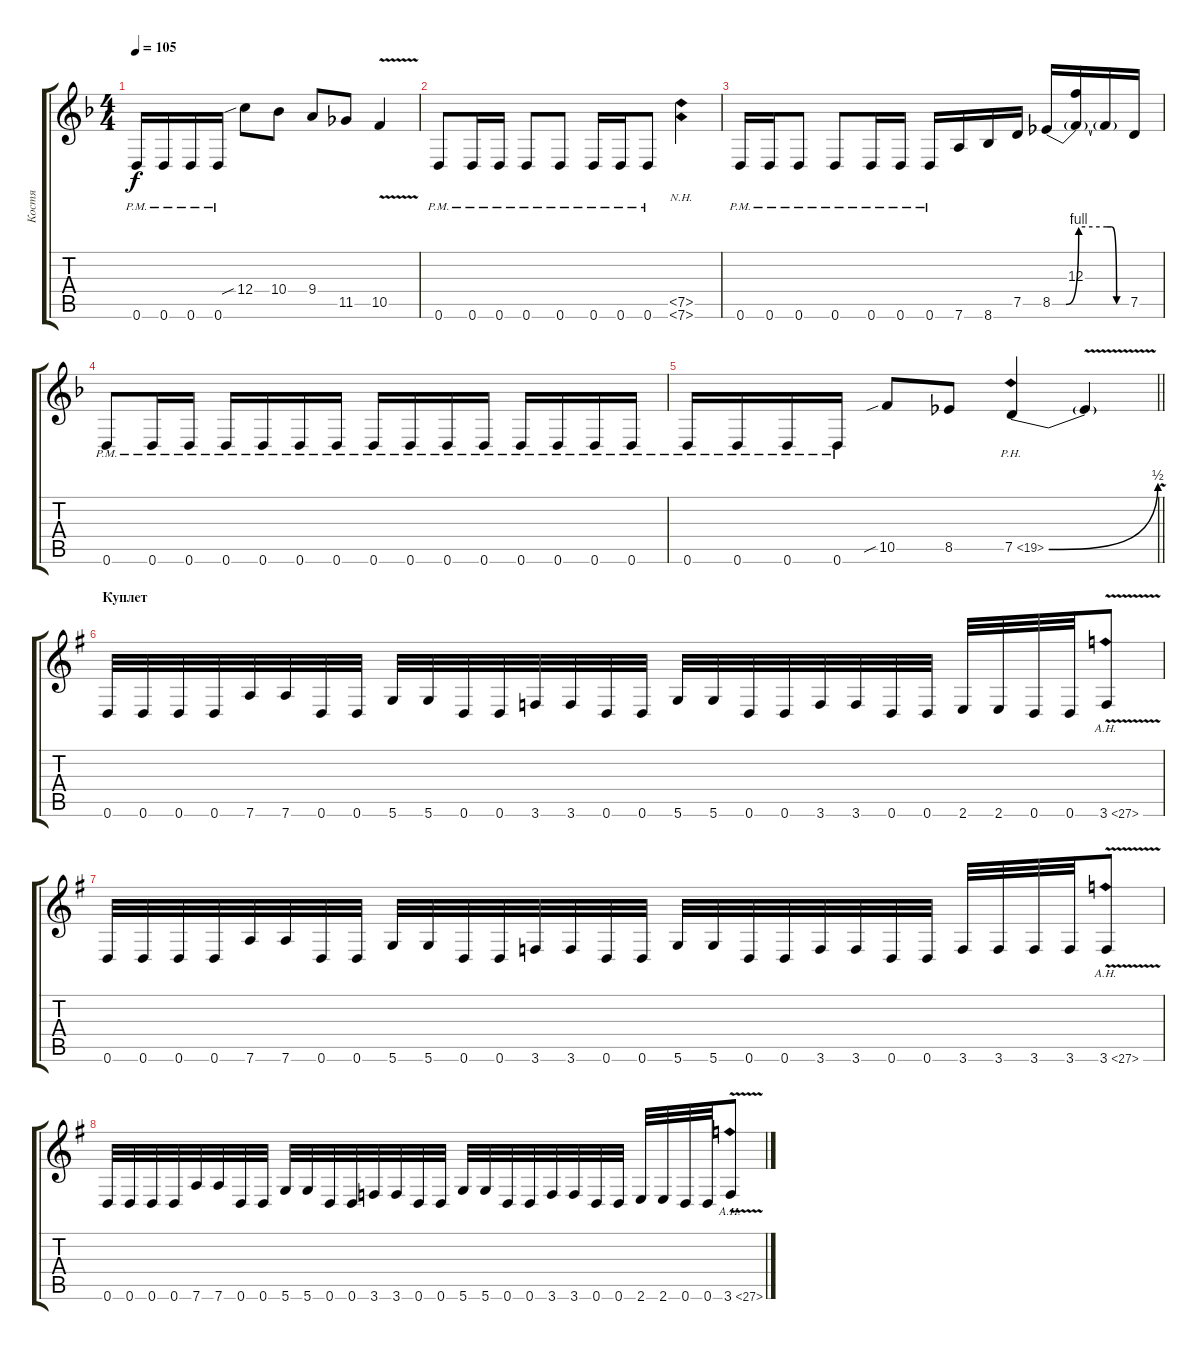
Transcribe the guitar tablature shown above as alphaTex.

\track ("Костя" "Костя") {instrument distortionguitar}
\staff {score tabs}
\tuning (D4 A3 F3 C3 G2 D2) {hide}
\ts (4 4)
\tempo 105
\clef g2
\ks dminor
0.6{pm}.16{dy f} 0.6{pm}.16 0.6{pm}.16 0.6{pm}.16 12.4{sib}.8 10.4.8 9.4.8 11.5.8 10.5{v}.4 |
0.6{pm}.8 0.6{pm}.16 0.6{pm}.16 0.6{pm}.8 0.6{pm}.8 0.6{pm}.16 0.6{pm}.16 0.6{pm}.8 (7.5{nh} 7.6{nh}).4 |
0.6{pm}.16 0.6{pm}.16 0.6{pm}.8 0.6{pm}.8 0.6{pm}.16 0.6{pm}.16 0.6{pm}.16 7.6.16 8.6.16 7.5.16 8.5{be (custom 0 0 15 0 29 4 60 4)}.16 (12.3 8.5{t}).16 8.5{be (custom 0 4 15 4 30 0 60 0) t}.16 7.5.16 |
0.6{pm}.8 0.6{pm}.16 0.6{pm}.16 0.6{pm}.16 0.6{pm}.16 0.6{pm}.16 0.6{pm}.16 0.6{pm}.16 0.6{pm}.16 0.6{pm}.16 0.6{pm}.16 0.6{pm}.16 0.6{pm}.16 0.6{pm}.16 0.6{pm}.16 |
\barLineRight lightlight
0.6{pm}.16 0.6{pm}.16 0.6{pm}.16 0.6{pm}.16 10.5{sib}.8 8.5.8 7.5{be (bend 0 0 60 2) ph 12}.4 7.5{v t}.4 |
\section ("" "Куплет")
\ks g
0.6.32 0.6.32 0.6.32 0.6.32 7.6.32 7.6.32 0.6.32 0.6.32 5.6.32 5.6.32 0.6.32 0.6.32 3.6.32 3.6.32 0.6.32 0.6.32 5.6.32 5.6.32 0.6.32 0.6.32 3.6.32 3.6.32 0.6.32 0.6.32 2.6.32 2.6.32 0.6.32 0.6.32 3.6{ah 24 v}.8 |
0.6.32 0.6.32 0.6.32 0.6.32 7.6.32 7.6.32 0.6.32 0.6.32 5.6.32 5.6.32 0.6.32 0.6.32 3.6.32 3.6.32 0.6.32 0.6.32 5.6.32 5.6.32 0.6.32 0.6.32 3.6.32 3.6.32 0.6.32 0.6.32 3.6.32 3.6.32 3.6.32 3.6.32 3.6{ah 24 v}.8 |
0.6.32 0.6.32 0.6.32 0.6.32 7.6.32 7.6.32 0.6.32 0.6.32 5.6.32 5.6.32 0.6.32 0.6.32 3.6.32 3.6.32 0.6.32 0.6.32 5.6.32 5.6.32 0.6.32 0.6.32 3.6.32 3.6.32 0.6.32 0.6.32 2.6.32 2.6.32 0.6.32 0.6.32 3.6{ah 24 v}.8
